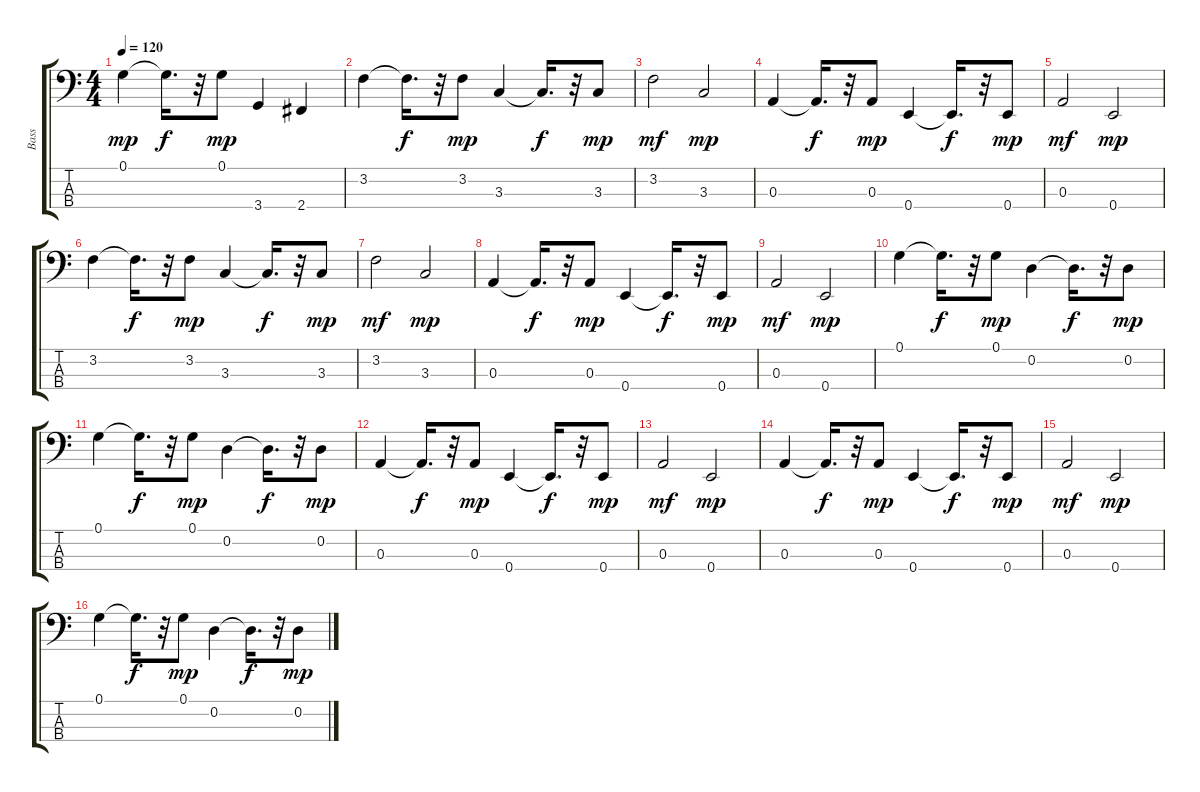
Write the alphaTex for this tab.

\track ("Bass " "Bass ") {instrument acousticbass}
\staff {score tabs}
\tuning (G2 D2 A1 E1) {hide}
\ts (4 4)
\tempo 120
\clef f4
\ks c
0.1.4{dy mp} 0.1{t}.16{d dy f} r.32 0.1.8{dy mp} 3.4.4 2.4.4 |
3.2.4 3.2{t}.16{d dy f} r.32 3.2.8{dy mp} 3.3.4 3.3{t}.16{d dy f} r.32 3.3.8{dy mp} |
3.2.2{dy mf} 3.3.2{dy mp} |
0.3.4 0.3{t}.16{d dy f} r.32 0.3.8{dy mp} 0.4.4 0.4{t}.16{d dy f} r.32 0.4.8{dy mp} |
0.3.2{dy mf} 0.4.2{dy mp} |
3.2.4 3.2{t}.16{d dy f} r.32 3.2.8{dy mp} 3.3.4 3.3{t}.16{d dy f} r.32 3.3.8{dy mp} |
3.2.2{dy mf} 3.3.2{dy mp} |
0.3.4 0.3{t}.16{d dy f} r.32 0.3.8{dy mp} 0.4.4 0.4{t}.16{d dy f} r.32 0.4.8{dy mp} |
0.3.2{dy mf} 0.4.2{dy mp} |
0.1.4 0.1{t}.16{d dy f} r.32 0.1.8{dy mp} 0.2.4 0.2{t}.16{d dy f} r.32 0.2.8{dy mp} |
0.1.4 0.1{t}.16{d dy f} r.32 0.1.8{dy mp} 0.2.4 0.2{t}.16{d dy f} r.32 0.2.8{dy mp} |
0.3.4 0.3{t}.16{d dy f} r.32 0.3.8{dy mp} 0.4.4 0.4{t}.16{d dy f} r.32 0.4.8{dy mp} |
0.3.2{dy mf} 0.4.2{dy mp} |
0.3.4 0.3{t}.16{d dy f} r.32 0.3.8{dy mp} 0.4.4 0.4{t}.16{d dy f} r.32 0.4.8{dy mp} |
0.3.2{dy mf} 0.4.2{dy mp} |
0.1.4 0.1{t}.16{d dy f} r.32 0.1.8{dy mp} 0.2.4 0.2{t}.16{d dy f} r.32 0.2.8{dy mp}
